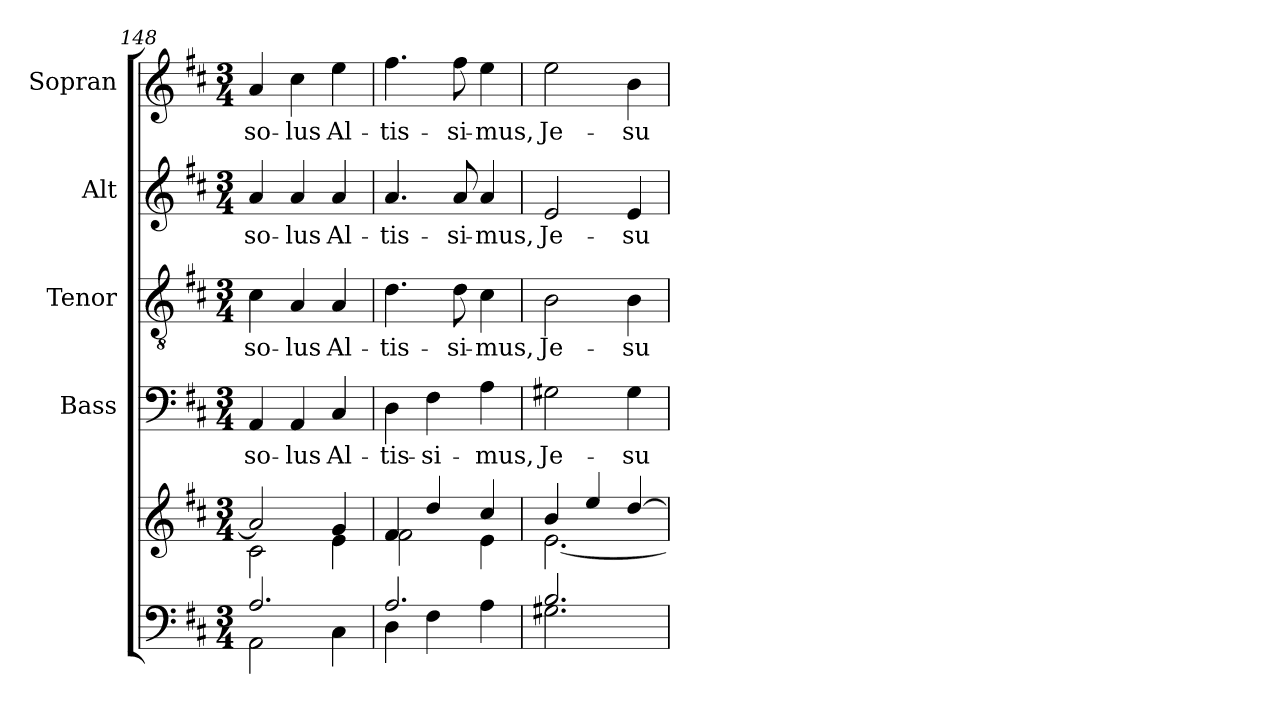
**kern	**kern	**kern	**text	**kern	**text	**kern	**text	**kern	**text
*part5	*part5	*part4	*part4	*part3	*part3	*part2	*part2	*part1	*part1
*staff6	*staff5	*staff4	*staff4	*staff3	*staff3	*staff2	*staff2	*staff1	*staff1
*	*	*I"Bass	*	*I"Tenor	*	*I"Alt	*	*I"Sopran	*
*	*	*I'B.	*	*I'T.	*	*I'A.	*	*I'S.	*
!!LO:LB:g=z
*clefF4	*clefG2	*clefF4	*	*clefGv2	*	*clefG2	*	*clefG2	*
*k[f#c#]	*k[f#c#]	*k[f#c#]	*	*k[f#c#]	*	*k[f#c#]	*	*k[f#c#]	*
*D:	*D:	*D:	*	*D:	*	*D:	*	*D:	*
*M3/4	*M3/4	*M3/4	*	*M3/4	*	*M3/4	*	*M3/4	*
=148	=148	=148	=148	=148	=148	=148	=148	=148	=148
*^	*^	*	*	*	*	*	*	*	*
!	!	!	!	!	!LO:LY:b	!	!LO:LY:b	!	!LO:LY:b	!	!LO:LY:b
2.A/	2AA\	2a/]	2c#\	4AA/	so-	4c#\	so-	4a/	so-	4a/	so-
!	!	!	!	!	!LO:LY:b	!	!LO:LY:b	!	!LO:LY:b	!	!LO:LY:b
.	.	.	.	4AA/	-lus	4A/	-lus	4a/	-lus	4cc#\	-lus
!	!	!	!	!	!LO:LY:b	!	!LO:LY:b	!	!LO:LY:b	!	!LO:LY:b
.	4C#\	4g/	4e\	4C#/	Al-	4A/	Al-	4a/	Al-	4ee\	Al-
=149	=149	=149	=149	=149	=149	=149	=149	=149	=149	=149	=149
!	!	!	!	!	!LO:LY:b	!	!LO:LY:b	!	!LO:LY:b	!	!LO:LY:b
2.A/	4D\	4f#/	2f#\	4D\	-tis-	4.d\	-tis-	4.a/	-tis-	4.ff#\	-tis-
!	!	!	!	!	!LO:LY:b	!	!	!	!	!	!
.	4F#\	4dd/	.	4F#\	-si-	.	.	.	.	.	.
!	!	!	!	!	!	!	!LO:LY:b	!	!LO:LY:b	!	!LO:LY:b
.	.	.	.	.	.	8d\	-si-	8a/	-si-	8ff#\	-si-
!	!	!	!	!	!LO:LY:b	!	!LO:LY:b	!	!LO:LY:b	!	!LO:LY:b
.	4A\	4cc#/	4e\	4A\	-mus,	4c#\	-mus,	4a/	-mus,	4ee\	-mus,
=150	=150	=150	=150	=150	=150	=150	=150	=150	=150	=150	=150
!	!	!	!	!	!LO:LY:b	!	!LO:LY:b	!	!LO:LY:b	!	!LO:LY:b
2.B/	2.G#X\	4b/	[<2.e\	2G#X\	Je-	2B\	Je-	2e/	Je-	2ee\	Je-
.	.	4ee/	.	.	.	.	.	.	.	.	.
!	!	!	!	!	!LO:LY:b	!	!LO:LY:b	!	!LO:LY:b	!	!LO:LY:b
.	.	[>4dd/	.	4G#\	-su	4B\	-su	4e/	-su	4b\	-su
*v	*v	*	*	*	*	*	*	*	*	*	*
*	*v	*v	*	*	*	*	*	*	*	*
=	=	=	=	=	=	=	=	=	=
*-	*-	*-	*-	*-	*-	*-	*-	*-	*-
